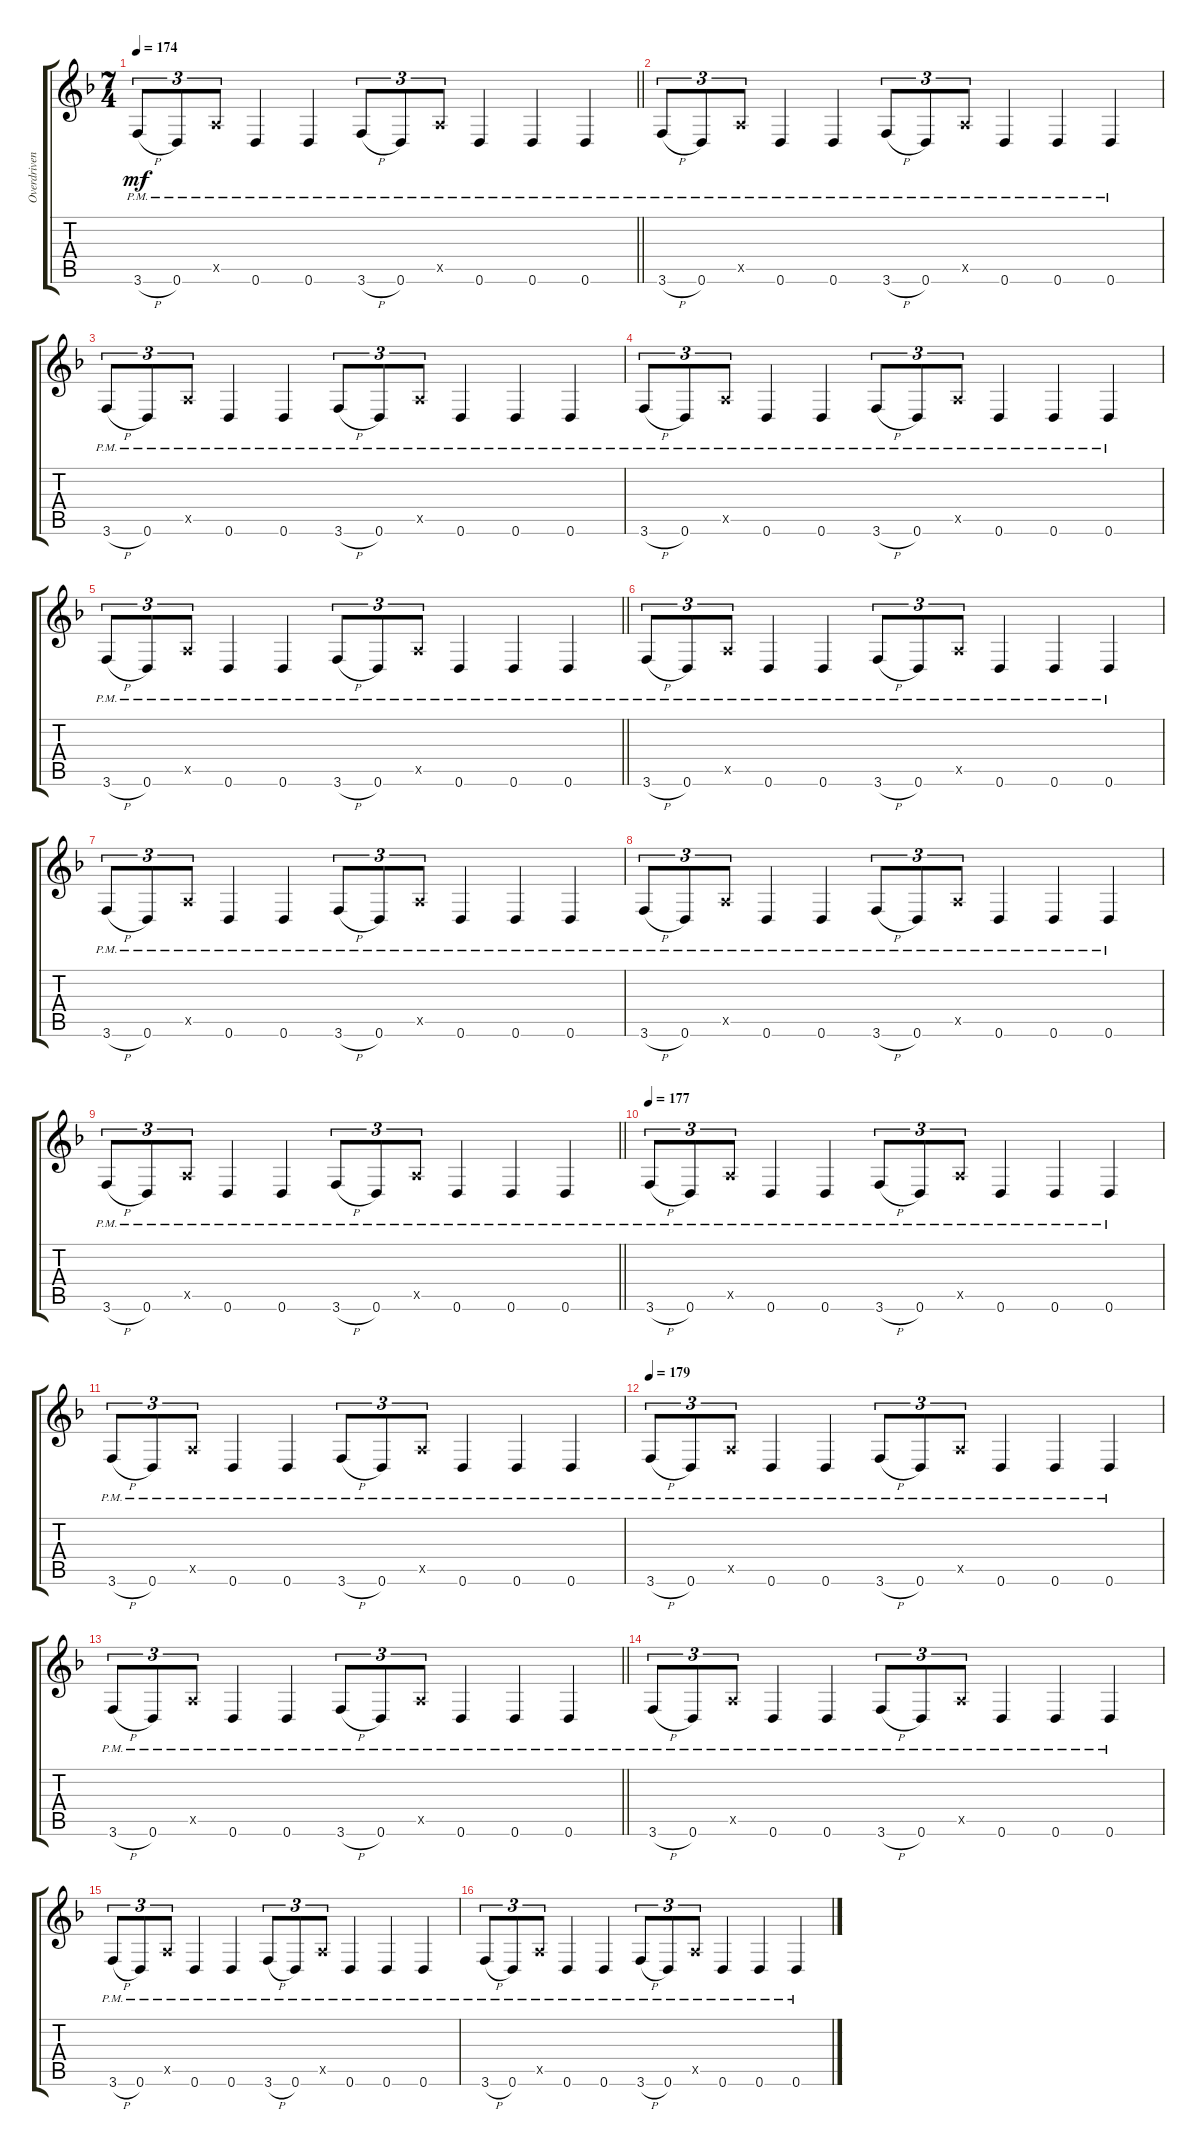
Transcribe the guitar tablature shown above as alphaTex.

\track ("Overdriven Guitar" "Overdriven") {instrument overdrivenguitar}
\staff {score tabs}
\tuning (E4 B3 G3 D3 A2 D2) {hide}
\ts (7 4)
\tempo 174
\clef g2
\barLineRight lightlight
\ks dminor
3.6{h pm}.8{tu (3 2) dy mf} 0.6{pm}.8{tu (3 2)} 0.5{pm x}.8{tu (3 2)} 0.6{pm}.4 0.6{pm}.4 3.6{h pm}.8{tu (3 2)} 0.6{pm}.8{tu (3 2)} 0.5{pm x}.8{tu (3 2)} 0.6{pm}.4 0.6{pm}.4 0.6{pm}.4 |
3.6{h pm}.8{tu (3 2)} 0.6{pm}.8{tu (3 2)} 0.5{pm x}.8{tu (3 2)} 0.6{pm}.4 0.6{pm}.4 3.6{h pm}.8{tu (3 2)} 0.6{pm}.8{tu (3 2)} 0.5{pm x}.8{tu (3 2)} 0.6{pm}.4 0.6{pm}.4 0.6{pm}.4 |
3.6{h pm}.8{tu (3 2)} 0.6{pm}.8{tu (3 2)} 0.5{pm x}.8{tu (3 2)} 0.6{pm}.4 0.6{pm}.4 3.6{h pm}.8{tu (3 2)} 0.6{pm}.8{tu (3 2)} 0.5{pm x}.8{tu (3 2)} 0.6{pm}.4 0.6{pm}.4 0.6{pm}.4 |
3.6{h pm}.8{tu (3 2)} 0.6{pm}.8{tu (3 2)} 0.5{pm x}.8{tu (3 2)} 0.6{pm}.4 0.6{pm}.4 3.6{h pm}.8{tu (3 2)} 0.6{pm}.8{tu (3 2)} 0.5{pm x}.8{tu (3 2)} 0.6{pm}.4 0.6{pm}.4 0.6{pm}.4 |
\barLineRight lightlight
3.6{h pm}.8{tu (3 2)} 0.6{pm}.8{tu (3 2)} 0.5{pm x}.8{tu (3 2)} 0.6{pm}.4 0.6{pm}.4 3.6{h pm}.8{tu (3 2)} 0.6{pm}.8{tu (3 2)} 0.5{pm x}.8{tu (3 2)} 0.6{pm}.4 0.6{pm}.4 0.6{pm}.4 |
3.6{h pm}.8{tu (3 2)} 0.6{pm}.8{tu (3 2)} 0.5{pm x}.8{tu (3 2)} 0.6{pm}.4 0.6{pm}.4 3.6{h pm}.8{tu (3 2)} 0.6{pm}.8{tu (3 2)} 0.5{pm x}.8{tu (3 2)} 0.6{pm}.4 0.6{pm}.4 0.6{pm}.4 |
3.6{h pm}.8{tu (3 2)} 0.6{pm}.8{tu (3 2)} 0.5{pm x}.8{tu (3 2)} 0.6{pm}.4 0.6{pm}.4 3.6{h pm}.8{tu (3 2)} 0.6{pm}.8{tu (3 2)} 0.5{pm x}.8{tu (3 2)} 0.6{pm}.4 0.6{pm}.4 0.6{pm}.4 |
3.6{h pm}.8{tu (3 2)} 0.6{pm}.8{tu (3 2)} 0.5{pm x}.8{tu (3 2)} 0.6{pm}.4 0.6{pm}.4 3.6{h pm}.8{tu (3 2)} 0.6{pm}.8{tu (3 2)} 0.5{pm x}.8{tu (3 2)} 0.6{pm}.4 0.6{pm}.4 0.6{pm}.4 |
\barLineRight lightlight
3.6{h pm}.8{tu (3 2)} 0.6{pm}.8{tu (3 2)} 0.5{pm x}.8{tu (3 2)} 0.6{pm}.4 0.6{pm}.4 3.6{h pm}.8{tu (3 2)} 0.6{pm}.8{tu (3 2)} 0.5{pm x}.8{tu (3 2)} 0.6{pm}.4 0.6{pm}.4 0.6{pm}.4 |
\tempo 177
3.6{h pm}.8{tu (3 2)} 0.6{pm}.8{tu (3 2)} 0.5{pm x}.8{tu (3 2)} 0.6{pm}.4 0.6{pm}.4 3.6{h pm}.8{tu (3 2)} 0.6{pm}.8{tu (3 2)} 0.5{pm x}.8{tu (3 2)} 0.6{pm}.4 0.6{pm}.4 0.6{pm}.4 |
3.6{h pm}.8{tu (3 2)} 0.6{pm}.8{tu (3 2)} 0.5{pm x}.8{tu (3 2)} 0.6{pm}.4 0.6{pm}.4 3.6{h pm}.8{tu (3 2)} 0.6{pm}.8{tu (3 2)} 0.5{pm x}.8{tu (3 2)} 0.6{pm}.4 0.6{pm}.4 0.6{pm}.4 |
\tempo 179
3.6{h pm}.8{tu (3 2)} 0.6{pm}.8{tu (3 2)} 0.5{pm x}.8{tu (3 2)} 0.6{pm}.4 0.6{pm}.4 3.6{h pm}.8{tu (3 2)} 0.6{pm}.8{tu (3 2)} 0.5{pm x}.8{tu (3 2)} 0.6{pm}.4 0.6{pm}.4 0.6{pm}.4 |
\barLineRight lightlight
3.6{h pm}.8{tu (3 2)} 0.6{pm}.8{tu (3 2)} 0.5{pm x}.8{tu (3 2)} 0.6{pm}.4 0.6{pm}.4 3.6{h pm}.8{tu (3 2)} 0.6{pm}.8{tu (3 2)} 0.5{pm x}.8{tu (3 2)} 0.6{pm}.4 0.6{pm}.4 0.6{pm}.4 |
3.6{h pm}.8{tu (3 2)} 0.6{pm}.8{tu (3 2)} 0.5{pm x}.8{tu (3 2)} 0.6{pm}.4 0.6{pm}.4 3.6{h pm}.8{tu (3 2)} 0.6{pm}.8{tu (3 2)} 0.5{pm x}.8{tu (3 2)} 0.6{pm}.4 0.6{pm}.4 0.6{pm}.4 |
3.6{h pm}.8{tu (3 2)} 0.6{pm}.8{tu (3 2)} 0.5{pm x}.8{tu (3 2)} 0.6{pm}.4 0.6{pm}.4 3.6{h pm}.8{tu (3 2)} 0.6{pm}.8{tu (3 2)} 0.5{pm x}.8{tu (3 2)} 0.6{pm}.4 0.6{pm}.4 0.6{pm}.4 |
3.6{h pm}.8{tu (3 2)} 0.6{pm}.8{tu (3 2)} 0.5{pm x}.8{tu (3 2)} 0.6{pm}.4 0.6{pm}.4 3.6{h pm}.8{tu (3 2)} 0.6{pm}.8{tu (3 2)} 0.5{pm x}.8{tu (3 2)} 0.6{pm}.4 0.6{pm}.4 0.6{pm}.4
